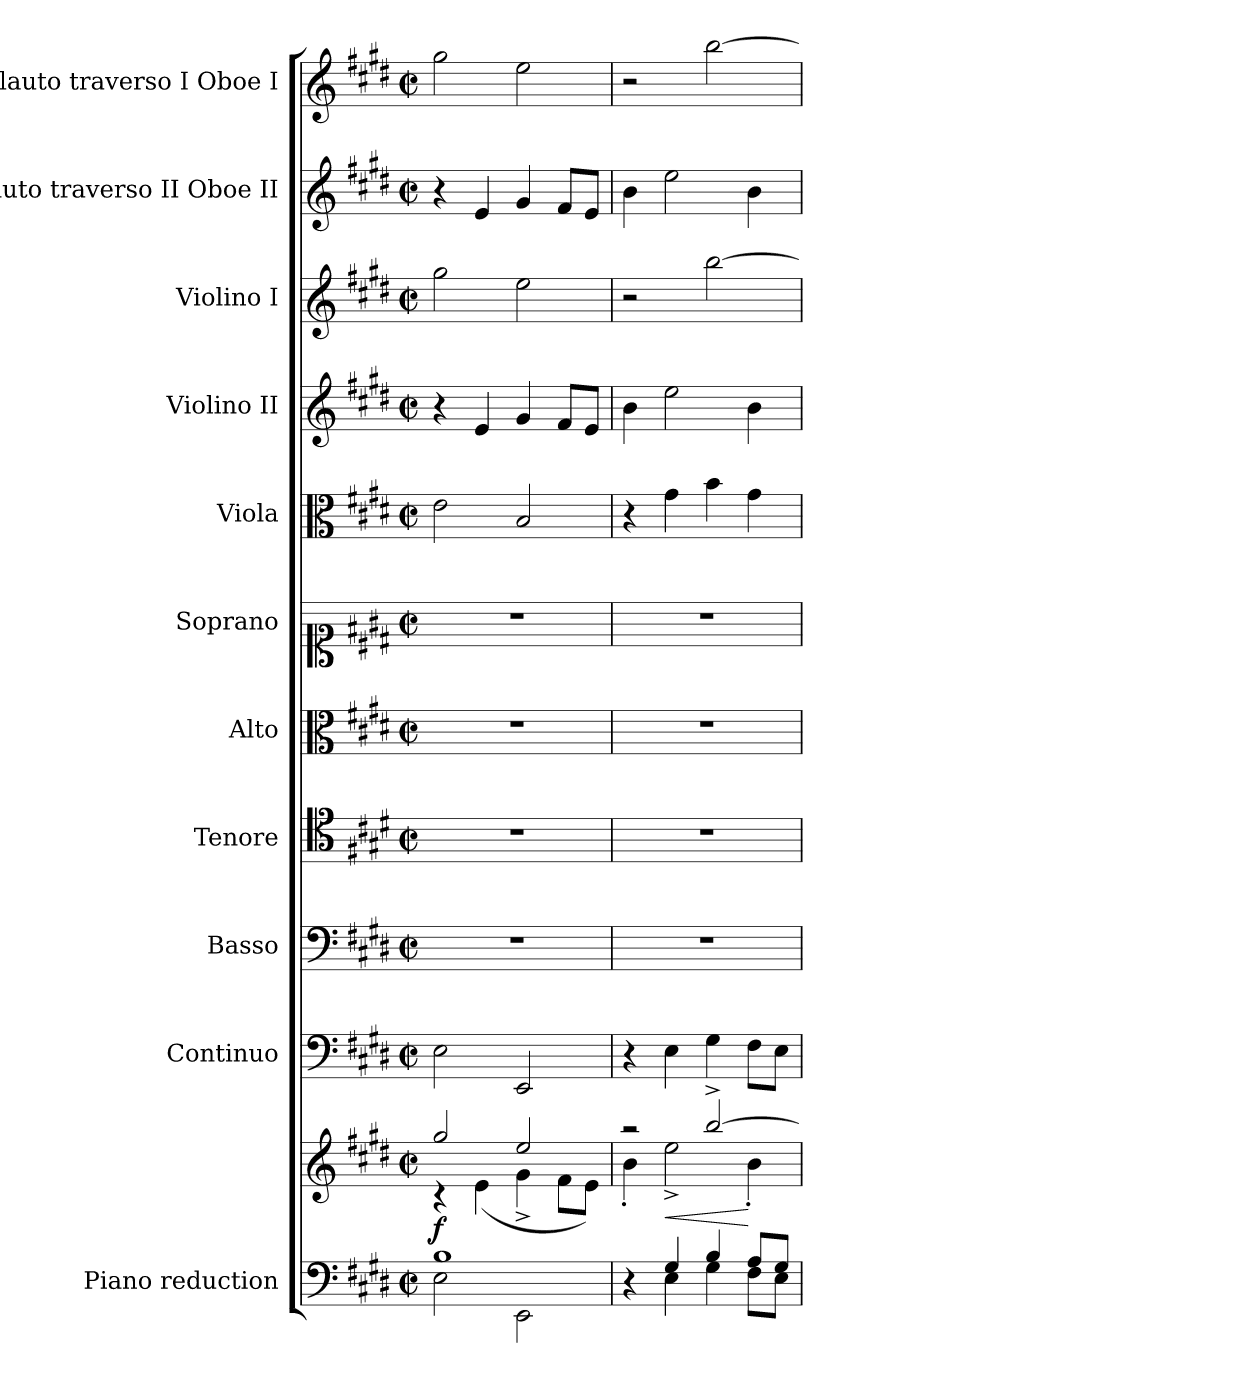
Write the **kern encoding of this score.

**kern	**kern	**dynam	**kern	**kern	**kern	**kern	**kern	**kern	**kern	**kern	**kern	**kern
*part11	*part11	*part11	*part10	*part9	*part8	*part7	*part6	*part5	*part4	*part3	*part2	*part1
*staff12	*staff11	*staff11/12	*staff10	*staff9	*staff8	*staff7	*staff6	*staff5	*staff4	*staff3	*staff2	*staff1
*I"Piano reduction	*	*	*I"Continuo	*I"Basso	*I"Tenore	*I"Alto	*I"Soprano	*I"Viola	*I"Violino II	*I"Violino I	*I"Flauto traverso II Oboe II	*I"Flauto traverso I Oboe I
*I'Pno	*	*	*	*	*	*	*	*	*	*	*I'Ob	*I'Ob
*stria5	*stria5	*	*	*	*	*	*	*	*	*	*	*
*clefF4	*clefG2	*	*clefF4	*clefF4	*clefC4	*clefC3	*clefC1	*clefC3	*clefG2	*clefG2	*clefG2	*clefG2
*k[f#c#g#d#]	*k[f#c#g#d#]	*	*k[f#c#g#d#]	*k[f#c#g#d#]	*k[f#c#g#d#]	*k[f#c#g#d#]	*k[f#c#g#d#]	*k[f#c#g#d#]	*k[f#c#g#d#]	*k[f#c#g#d#]	*k[f#c#g#d#]	*k[f#c#g#d#]
*M2/2	*M2/2	*	*M2/2	*M2/2	*M2/2	*M2/2	*M2/2	*M2/2	*M2/2	*M2/2	*M2/2	*M2/2
*met(c|)	*met(c|)	*	*met(c|)	*met(c|)	*met(c|)	*met(c|)	*met(c|)	*met(c|)	*met(c|)	*met(c|)	*met(c|)	*met(c|)
=1	=1	=1	=1	=1	=1	=1	=1	=1	=1	=1	=1	=1
*^	*^	*	*	*	*	*	*	*	*	*	*	*
!	!	!	!	!LO:DY:b	!	!	!	!	!	!	!	!	!	!
1B	2E\	2gg#/	4r	f	2E\	1r	1r	1r	1r	2e\	4r	2gg#\	4r	2gg#\
.	.	.	(4e\	.	.	.	.	.	.	.	4e/	.	4e/	.
.	2EE\	2ee/	4g#^\	.	2EE/	.	.	.	.	2B/	4g#/	2ee\	4g#/	2ee\
.	.	.	8f#\L	.	.	.	.	.	.	.	8f#/L	.	8f#/L	.
.	.	.	8e\J)	.	.	.	.	.	.	.	8e/J	.	8e/J	.
=2	=2	=2	=2	=2	=2	=2	=2	=2	=2	=2	=2	=2	=2	=2
4r	4ryy	2r	4b'\	.	4r	1r	1r	1r	1r	4r	4b\	2r	4b\	2r
!	!	!	!	!LO:HP:b	!	!	!	!	!	!	!	!	!	!
4G#/	4E\	.	2ee^\	<	4E\	.	.	.	.	4g#\	2ee\	.	2ee\	.
4B/	4G#\	[2bb^/	.	.	4G#\	.	.	.	.	4b\	.	[2bb\	.	[2bb\
8A/L	8F#\L	.	4b'\	[	8F#\L	.	.	.	.	4g#\	4b\	.	4b\	.
8G#/J	8E\J	.	.	.	8E\J	.	.	.	.	.	.	.	.	.
*v	*v	*	*	*	*	*	*	*	*	*	*	*	*	*
*	*v	*v	*	*	*	*	*	*	*	*	*	*	*
=	=	=	=	=	=	=	=	=	=	=	=	=
*-	*-	*-	*-	*-	*-	*-	*-	*-	*-	*-	*-	*-
